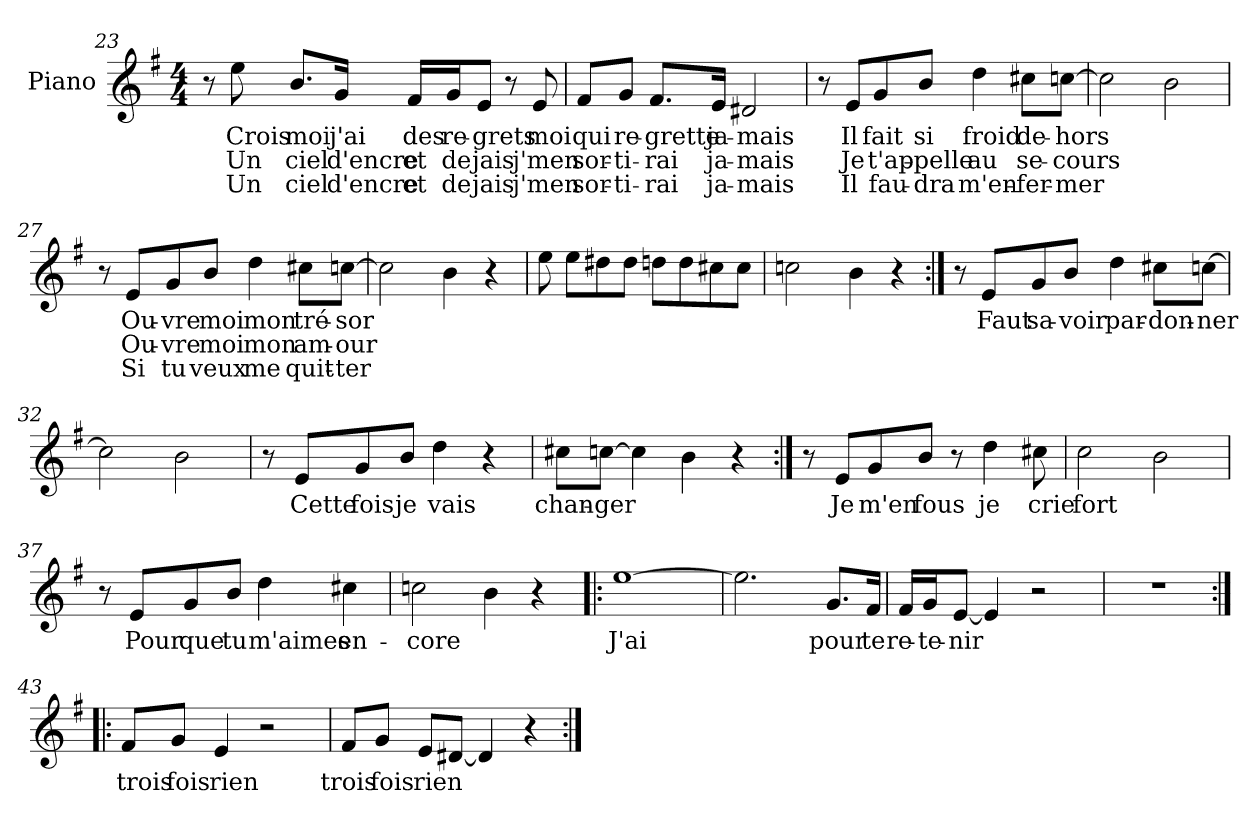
**kern	**text	**text	**text
*part1	*part1	*part1	*part1
*staff1	*staff1	*staff1	*staff1
*I"Piano	*	*	*
*I'Pno.	*	*	*
*clefG2	*	*	*
*k[f#]	*	*	*
*M4/4	*	*	*
=23	=23	=23	=23
8r	.	.	.
!	!LO:LY:b	!LO:LY:b	!LO:LY:b
8ee\	Crois	Un	Un
!	!LO:LY:b	!LO:LY:b	!LO:LY:b
8.b/L	moi	ciel	ciel
!	!LO:LY:b	!LO:LY:b	!LO:LY:b
16g/Jk	j'ai	d'encre	d'encre
!	!LO:LY:b	!LO:LY:b	!LO:LY:b
16f#/LL	des	et	et
!	!LO:LY:b	!LO:LY:b	!LO:LY:b
16g/J	re-	de	de
!	!LO:LY:b	!LO:LY:b	!LO:LY:b
8e/J	-grets	jais	jais
8r	.	.	.
!	!LO:LY:b	!LO:LY:b	!LO:LY:b
8e/	moi	j'men	j'men
!!LO:LB:g=z
=24	=24	=24	=24
!	!LO:LY:b	!LO:LY:b	!LO:LY:b
8f#/L	qui	sor-	sor-
!	!LO:LY:b	!LO:LY:b	!LO:LY:b
8g/J	re-	-ti-	-ti-
!	!LO:LY:b	!LO:LY:b	!LO:LY:b
8.f#/L	-grette	-rai	-rai
!	!LO:LY:b	!LO:LY:b	!LO:LY:b
16e/Jk	ja-	ja-	ja-
!	!LO:LY:b	!LO:LY:b	!LO:LY:b
2d#X/	-mais	-mais	-mais
=25	=25	=25	=25
8r	.	.	.
!	!LO:LY:b	!LO:LY:b	!LO:LY:b
8e/L	Il	Je	Il
!	!LO:LY:b	!LO:LY:b	!LO:LY:b
8g/	fait	t'ap-	fau-
!	!LO:LY:b	!LO:LY:b	!LO:LY:b
8b/J	si	-pelle	-dra
!	!LO:LY:b	!LO:LY:b	!LO:LY:b
4dd\	froid	au	m'en-
!	!LO:LY:b	!LO:LY:b	!LO:LY:b
8cc#X\L	de-	se-	-fer-
!	!LO:LY:b	!LO:LY:b	!LO:LY:b
[8ccn\J	-hors	-cours	-mer
=26	=26	=26	=26
2cc\]	.	.	.
2b\	.	.	.
=27	=27	=27	=27
8r	.	.	.
!	!LO:LY:b	!LO:LY:b	!LO:LY:b
8e/L	Ou-	Ou-	Si
!	!LO:LY:b	!LO:LY:b	!LO:LY:b
8g/	-vre	-vre	tu
!	!LO:LY:b	!LO:LY:b	!LO:LY:b
8b/J	moi	moi	veux
!	!LO:LY:b	!LO:LY:b	!LO:LY:b
4dd\	mon	mon	me
!	!LO:LY:b	!LO:LY:b	!LO:LY:b
8cc#X\L	tré-	am-	quit-
!	!LO:LY:b	!LO:LY:b	!LO:LY:b
[8ccn\J	-sor	-our	-ter
=28	=28	=28	=28
2cc\]	.	.	.
4b\	.	.	.
4r	.	.	.
!!LO:LB:g=z
=29	=29	=29	=29
8ee\	.	.	.
8ee\L	.	.	.
8dd#X\	.	.	.
8dd#\J	.	.	.
8ddn\L	.	.	.
8dd\	.	.	.
8cc#X\	.	.	.
8cc#\J	.	.	.
=30	=30	=30	=30
2ccn\	.	.	.
4b\	.	.	.
4r	.	.	.
=31:|!	=31:|!	=31:|!	=31:|!
8r	.	.	.
!	!LO:LY:b	!	!
8e/L	Faut	.	.
!	!LO:LY:b	!	!
8g/	sa-	.	.
!	!LO:LY:b	!	!
8b/J	-voir	.	.
!	!LO:LY:b	!	!
4dd\	par-	.	.
!	!LO:LY:b	!	!
8cc#X\L	-don-	.	.
!	!LO:LY:b	!	!
[8ccn\J	-ner	.	.
=32	=32	=32	=32
2cc\]	.	.	.
2b\	.	.	.
=33	=33	=33	=33
8r	.	.	.
!	!LO:LY:b	!	!
8e/L	Cette	.	.
!	!LO:LY:b	!	!
8g/	fois	.	.
!	!LO:LY:b	!	!
8b/J	je	.	.
!	!LO:LY:b	!	!
4dd\	vais	.	.
4r	.	.	.
=34	=34	=34	=34
!	!LO:LY:b	!	!
8cc#X\L	chan-	.	.
!	!LO:LY:b	!	!
[8ccn\J	-ger	.	.
4cc\]	.	.	.
4b\	.	.	.
4r	.	.	.
!!LO:LB:g=z
=35:|!	=35:|!	=35:|!	=35:|!
8r	.	.	.
!	!LO:LY:b	!	!
8e/L	Je	.	.
!	!LO:LY:b	!	!
8g/	m'en	.	.
!	!LO:LY:b	!	!
8b/J	fous	.	.
8r	.	.	.
!	!LO:LY:b	!	!
4dd\	je	.	.
!	!LO:LY:b	!	!
8cc#X\	crie	.	.
=36	=36	=36	=36
!	!LO:LY:b	!	!
2cc\	fort	.	.
2b\	.	.	.
=37	=37	=37	=37
8r	.	.	.
!	!LO:LY:b	!	!
8e/L	Pour	.	.
!	!LO:LY:b	!	!
8g/	que	.	.
!	!LO:LY:b	!	!
8b/J	tu	.	.
!	!LO:LY:b	!	!
4dd\	m'aimes	.	.
!	!LO:LY:b	!	!
4cc#X\	en-	.	.
=38	=38	=38	=38
!	!LO:LY:b	!	!
2ccn\	-core	.	.
4b\	.	.	.
4r	.	.	.
!!LO:LB:g=z
=39!|:	=39!|:	=39!|:	=39!|:
!	!LO:LY:b	!	!
[1ee	J'ai	.	.
=40	=40	=40	=40
2.ee\]	.	.	.
!	!LO:LY:b	!	!
8.g/L	pour	.	.
!	!LO:LY:b	!	!
16f#/Jk	te	.	.
=41	=41	=41	=41
!	!LO:LY:b	!	!
16f#/LL	re-	.	.
!	!LO:LY:b	!	!
16g/J	-te-	.	.
!	!LO:LY:b	!	!
[8e/J	-nir	.	.
4e/]	.	.	.
2r	.	.	.
=42	=42	=42	=42
1r	.	.	.
=43:|!|:	=43:|!|:	=43:|!|:	=43:|!|:
!	!LO:LY:b	!	!
8f#/L	trois	.	.
!	!LO:LY:b	!	!
8g/J	fois	.	.
!	!LO:LY:b	!	!
4e/	rien	.	.
2r	.	.	.
=44	=44	=44	=44
!	!LO:LY:b	!	!
8f#/L	trois	.	.
!	!LO:LY:b	!	!
8g/J	fois	.	.
!	!LO:LY:b	!	!
8e/L	rien	.	.
[8d#X/J	.	.	.
4d#/]	.	.	.
4r	.	.	.
=:|!	=:|!	=:|!	=:|!
*-	*-	*-	*-
